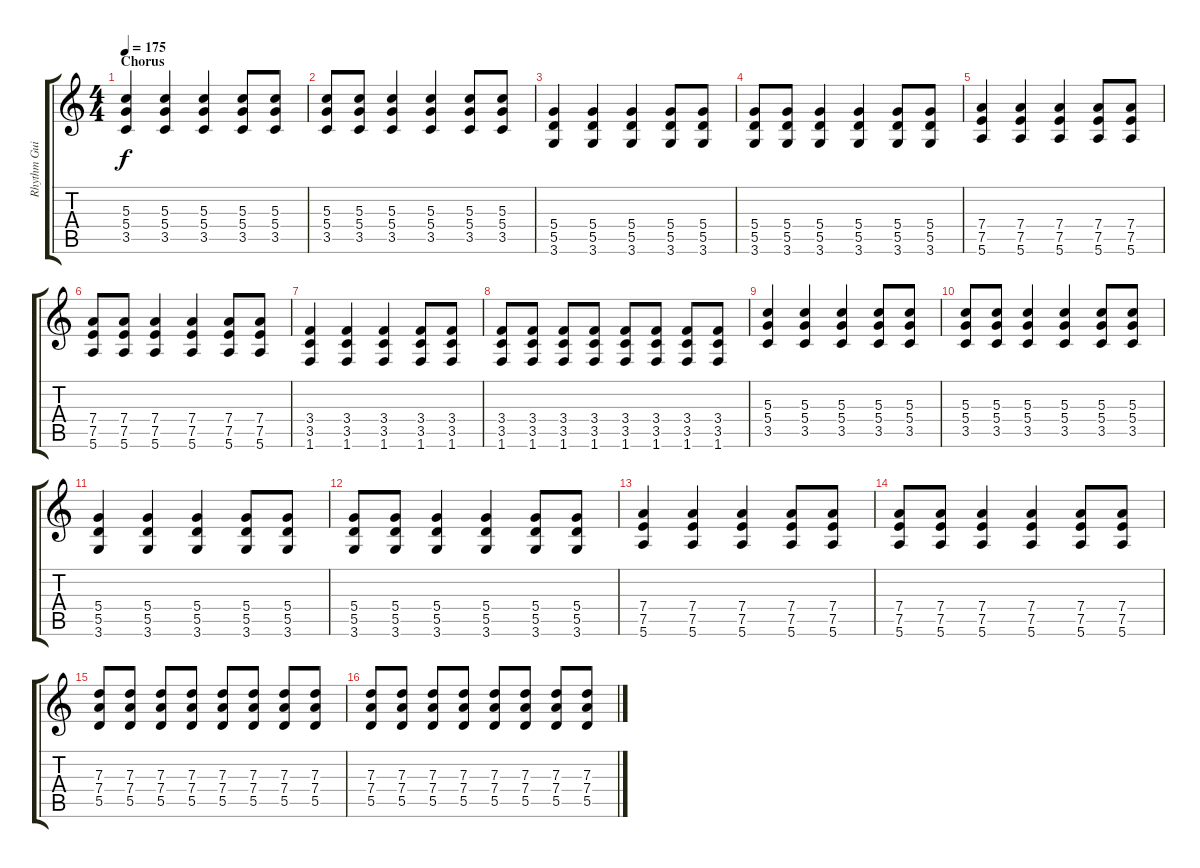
\track ("Rhythm Guitar" "Rhythm Gui") {instrument distortionguitar}
\staff {score tabs}
\tuning (E4 B3 G3 D3 A2 E2) {hide}
\ts (4 4)
\section ("" "Chorus")
\tempo 175
\clef g2
\ks c
(5.3 5.4 3.5).4{dy f} (5.3 5.4 3.5).4 (5.3 5.4 3.5).4 (5.3 5.4 3.5).8 (5.3 5.4 3.5).8 |
(5.3 5.4 3.5).8 (5.3 5.4 3.5).8 (5.3 5.4 3.5).4 (5.3 5.4 3.5).4 (5.3 5.4 3.5).8 (5.3 5.4 3.5).8 |
(5.4 5.5 3.6).4 (5.4 5.5 3.6).4 (5.4 5.5 3.6).4 (5.4 5.5 3.6).8 (5.4 5.5 3.6).8 |
(5.4 5.5 3.6).8 (5.4 5.5 3.6).8 (5.4 5.5 3.6).4 (5.4 5.5 3.6).4 (5.4 5.5 3.6).8 (5.4 5.5 3.6).8 |
(7.4 7.5 5.6).4 (7.4 7.5 5.6).4 (7.4 7.5 5.6).4 (7.4 7.5 5.6).8 (7.4 7.5 5.6).8 |
(7.4 7.5 5.6).8 (7.4 7.5 5.6).8 (7.4 7.5 5.6).4 (7.4 7.5 5.6).4 (7.4 7.5 5.6).8 (7.4 7.5 5.6).8 |
(3.4 3.5 1.6).4 (3.4 3.5 1.6).4 (3.4 3.5 1.6).4 (3.4 3.5 1.6).8 (3.4 3.5 1.6).8 |
(3.4 3.5 1.6).8 (3.4 3.5 1.6).8 (3.4 3.5 1.6).8 (3.4 3.5 1.6).8 (3.4 3.5 1.6).8 (3.4 3.5 1.6).8 (3.4 3.5 1.6).8 (3.4 3.5 1.6).8 |
(5.3 5.4 3.5).4 (5.3 5.4 3.5).4 (5.3 5.4 3.5).4 (5.3 5.4 3.5).8 (5.3 5.4 3.5).8 |
(5.3 5.4 3.5).8 (5.3 5.4 3.5).8 (5.3 5.4 3.5).4 (5.3 5.4 3.5).4 (5.3 5.4 3.5).8 (5.3 5.4 3.5).8 |
(5.4 5.5 3.6).4 (5.4 5.5 3.6).4 (5.4 5.5 3.6).4 (5.4 5.5 3.6).8 (5.4 5.5 3.6).8 |
(5.4 5.5 3.6).8 (5.4 5.5 3.6).8 (5.4 5.5 3.6).4 (5.4 5.5 3.6).4 (5.4 5.5 3.6).8 (5.4 5.5 3.6).8 |
(7.4 7.5 5.6).4 (7.4 7.5 5.6).4 (7.4 7.5 5.6).4 (7.4 7.5 5.6).8 (7.4 7.5 5.6).8 |
(7.4 7.5 5.6).8 (7.4 7.5 5.6).8 (7.4 7.5 5.6).4 (7.4 7.5 5.6).4 (7.4 7.5 5.6).8 (7.4 7.5 5.6).8 |
(7.3 7.4 5.5).8 (7.3 7.4 5.5).8 (7.3 7.4 5.5).8 (7.3 7.4 5.5).8 (7.3 7.4 5.5).8 (7.3 7.4 5.5).8 (7.3 7.4 5.5).8 (7.3 7.4 5.5).8 |
(7.3 7.4 5.5).8 (7.3 7.4 5.5).8 (7.3 7.4 5.5).8 (7.3 7.4 5.5).8 (7.3 7.4 5.5).8 (7.3 7.4 5.5).8 (7.3 7.4 5.5).8 (7.3 7.4 5.5).8
